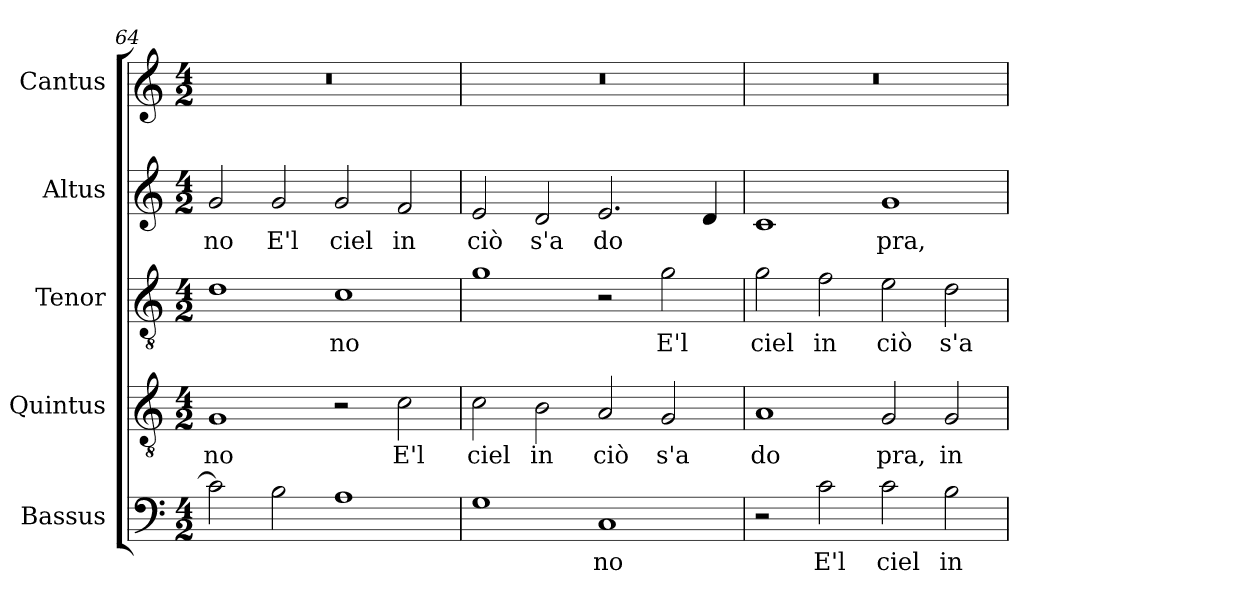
**kern	**text	**kern	**text	**kern	**text	**kern	**text	**kern
*part5	*part5	*part4	*part4	*part3	*part3	*part2	*part2	*part1
*staff5	*staff5	*staff4	*staff4	*staff3	*staff3	*staff2	*staff2	*staff1
*I"Bassus	*	*I"Quintus	*	*I"Tenor	*	*I"Altus	*	*I"Cantus
*I'Bassus	*	*I'Quintus	*	*I'Tenor	*	*I'Altus	*	*I'Cantus
*clefF4	*	*clefGv2	*	*clefGv2	*	*clefG2	*	*clefG2
*M4/2	*	*M4/2	*	*M4/2	*	*M4/2	*	*M4/2
=64	=64	=64	=64	=64	=64	=64	=64	=64
!	!	!	!LO:LY:b:cj	!	!	!	!LO:LY:b:cj	!
2c\]	.	1G	no	1d	.	2g/	no	0r
!	!	!	!	!	!	!	!LO:LY:b:cj	!
2B\	.	.	.	.	.	2g/	E'l	.
!	!	!	!	!	!LO:LY:b:cj	!	!LO:LY:b:cj	!
1A	.	2r	.	1c	no	2g/	ciel	.
!	!	!	!LO:LY:b:cj	!	!	!	!LO:LY:b:cj	!
.	.	2c\	E'l	.	.	2f/	in	.
=65	=65	=65	=65	=65	=65	=65	=65	=65
!	!	!	!LO:LY:b:cj	!	!	!	!LO:LY:b:cj	!
1G	.	2c\	ciel	1g	.	2e/	ciò	0r
!	!	!	!LO:LY:b:cj	!	!	!	!LO:LY:b:cj	!
.	.	2B\	in	.	.	2d/	s'a	.
!	!LO:LY:b:cj	!	!LO:LY:b:cj	!	!	!	!LO:LY:b:cj	!
1C	no	2A/	ciò	2r	.	2.e/	do	.
!	!	!	!LO:LY:b:cj	!	!LO:LY:b:cj	!	!	!
.	.	2G/	s'a	2g\	E'l	.	.	.
.	.	.	.	.	.	4d>/	.	.
=66	=66	=66	=66	=66	=66	=66	=66	=66
!	!	!	!LO:LY:b:cj	!	!LO:LY:b:cj	!	!	!
2r	.	1A	do	2g\	ciel	1c	.	0r
!	!LO:LY:b:cj	!	!	!	!LO:LY:b:cj	!	!	!
2c\	E'l	.	.	2f\	in	.	.	.
!	!LO:LY:b:cj	!	!LO:LY:b:cj	!	!LO:LY:b:cj	!	!LO:LY:b:cj	!
2c\	ciel	2G/	pra,	2e\	ciò	1g	pra,	.
!	!LO:LY:b:cj	!	!LO:LY:b:cj	!	!LO:LY:b:cj	!	!	!
2B\	in	2G/	in	2d\	s'a	.	.	.
=	=	=	=	=	=	=	=	=
*-	*-	*-	*-	*-	*-	*-	*-	*-
